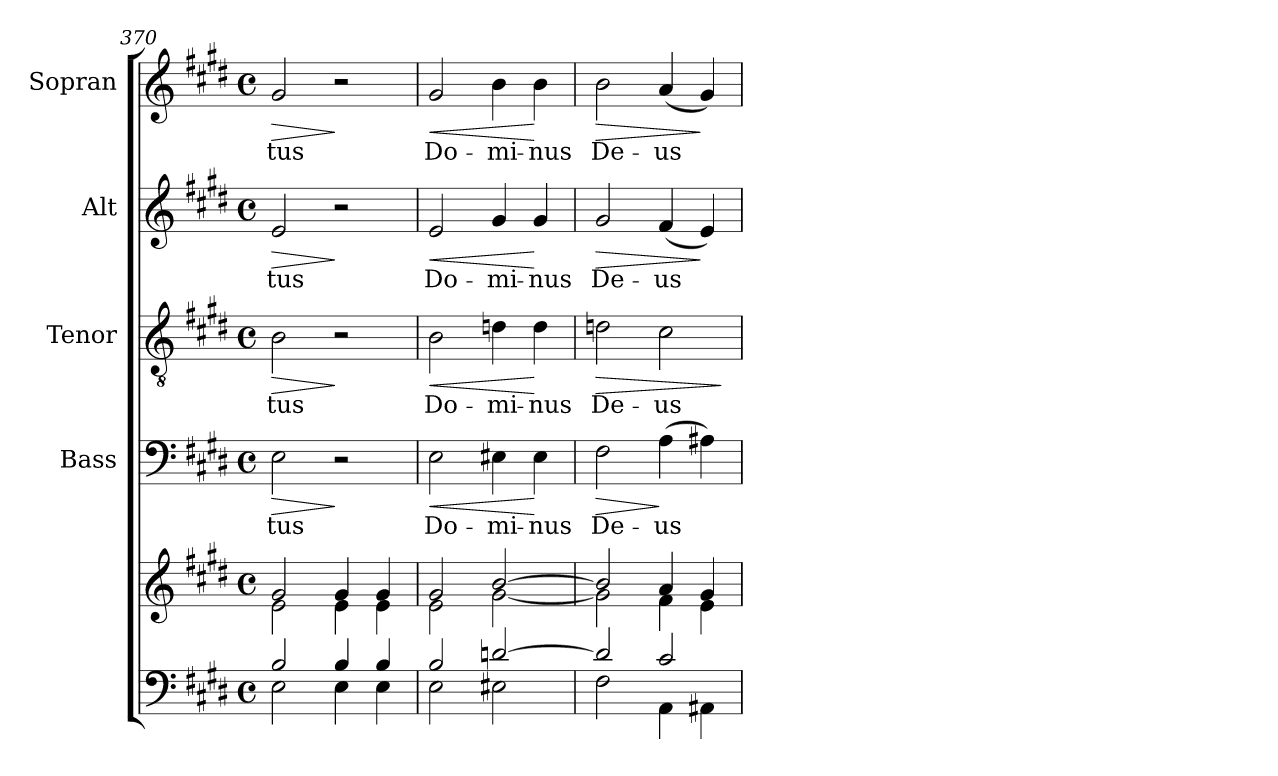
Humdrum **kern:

**kern	**kern	**kern	**text	**dynam	**kern	**text	**dynam	**kern	**text	**dynam	**kern	**text	**dynam
*part5	*part5	*part4	*part4	*part4	*part3	*part3	*part3	*part2	*part2	*part2	*part1	*part1	*part1
*staff6	*staff5	*staff4	*staff4	*staff4	*staff3	*staff3	*staff3	*staff2	*staff2	*staff2	*staff1	*staff1	*staff1
*	*	*I"Bass	*	*	*I"Tenor	*	*	*I"Alt	*	*	*I"Sopran	*	*
*	*	*I'B.	*	*	*I'T.	*	*	*I'A.	*	*	*I'S.	*	*
*clefF4	*clefG2	*clefF4	*	*	*clefGv2	*	*	*clefG2	*	*	*clefG2	*	*
*k[f#c#g#d#]	*k[f#c#g#d#]	*k[f#c#g#d#]	*	*	*k[f#c#g#d#]	*	*	*k[f#c#g#d#]	*	*	*k[f#c#g#d#]	*	*
*E:	*E:	*E:	*	*	*E:	*	*	*E:	*	*	*E:	*	*
*M4/4	*M4/4	*M4/4	*	*	*M4/4	*	*	*M4/4	*	*	*M4/4	*	*
*met(c)	*met(c)	*met(c)	*	*	*met(c)	*	*	*met(c)	*	*	*met(c)	*	*
=370	=370	=370	=370	=370	=370	=370	=370	=370	=370	=370	=370	=370	=370
*^	*^	*	*	*	*	*	*	*	*	*	*	*	*
!	!	!	!	!	!LO:LY:b	!LO:HP:b	!	!LO:LY:b	!LO:HP:b	!	!LO:LY:b	!LO:HP:b	!	!LO:LY:b	!LO:HP:b
2B/	2E\	2g#/	2e\	2E\	-tus	>	2B\	-tus	>	2e/	-tus	>	2g#/	-tus	>
4B/	4E\	4g#/	4e\	2r	.	]	2r	.	]	2r	.	]	2r	.	]
4B/	4E\	4g#/	4e\	.	.	.	.	.	.	.	.	.	.	.	.
=371	=371	=371	=371	=371	=371	=371	=371	=371	=371	=371	=371	=371	=371	=371	=371
!	!	!	!	!	!LO:LY:b	!LO:HP:b	!	!LO:LY:b	!LO:HP:b	!	!LO:LY:b	!LO:HP:b	!	!LO:LY:b	!LO:HP:b
2B/	2E\	2g#/	2e\	2E\	Do-	<	2B\	Do-	<	2e/	Do-	<	2g#/	Do-	<
!	!	!	!	!	!LO:LY:b	!	!	!LO:LY:b	!	!	!LO:LY:b	!	!	!LO:LY:b	!
[>2dn/	2E#X\	[>2b/	[<2g#\	4E#X\	-mi-	.	4dn\	-mi-	.	4g#/	-mi-	.	4b\	-mi-	.
!	!	!	!	!	!LO:LY:b	!	!	!LO:LY:b	!	!	!LO:LY:b	!	!	!LO:LY:b	!
.	.	.	.	4E#\	-nus	[	4d\	-nus	[	4g#/	-nus	[	4b\	-nus	[
=372	=372	=372	=372	=372	=372	=372	=372	=372	=372	=372	=372	=372	=372	=372	=372
!	!	!	!	!	!LO:LY:b	!LO:HP:b	!	!LO:LY:b	!LO:HP:b	!	!LO:LY:b	!LO:HP:b	!	!LO:LY:b	!LO:HP:b
2d/]	2F#\	2b/]	2g#\]	2F#\	De-	>	2dn\	De-	>	2g#/	De-	>	2b\	De-	>
!	!	!	!	!	!LO:LY:b	!	!	!LO:LY:b	!	!	!LO:LY:b	!	!	!LO:LY:b	!
2c#/	4AA\	4a/	4f#\	(>4A\	-us	]	2c#\	-us	.	(<4f#/	-us	.	(<4a/	-us	.
.	4AA#X\	4g#/	4e\	4A#X\)	.	.	.	.	.	4e/)	.	]	4g#/)	.	]
*v	*v	*	*	*	*	*	*	*	*	*	*	*	*	*	*
*	*v	*v	*	*	*	*	*	*	*	*	*	*	*	*
.	.	.	.	.	.	.	]	.	.	.	.	.	.
=	=	=	=	=	=	=	=	=	=	=	=	=	=
*-	*-	*-	*-	*-	*-	*-	*-	*-	*-	*-	*-	*-	*-
